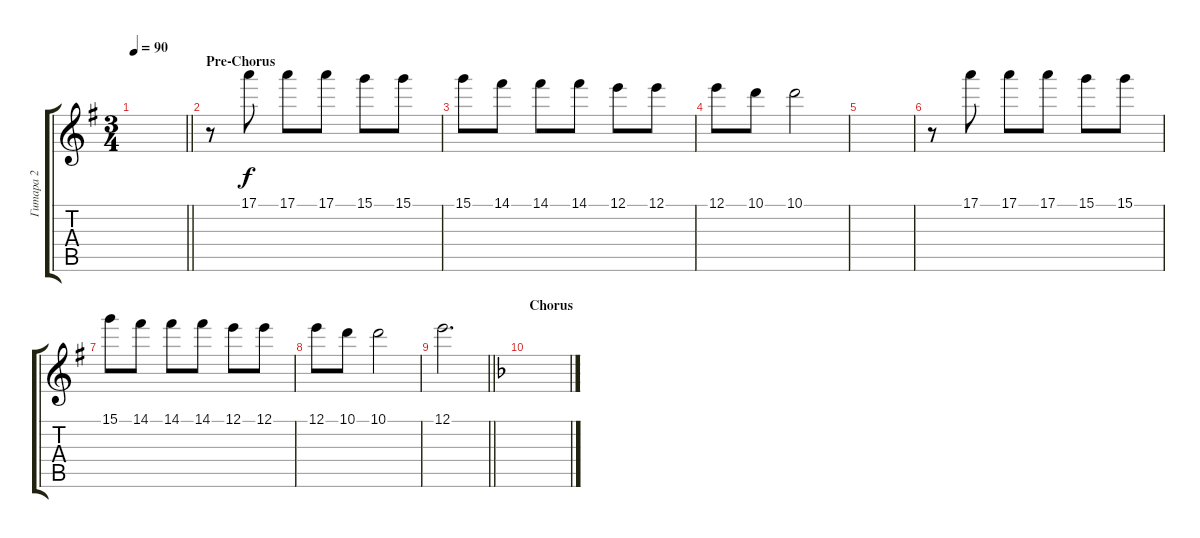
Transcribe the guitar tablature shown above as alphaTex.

\track ("Гитара 2" "Гитара 2") {instrument acousticguitarsteel}
\staff {score tabs}
\tuning (E4 B3 G3 D3 A2 E2) {hide}
\ts (3 4)
\tempo 90
\clef g2
\barLineRight lightlight
\ks eminor
|
\section ("" "Pre-Chorus")
r.8 17.1.8 17.1.8 17.1.8 15.1.8 15.1.8 |
15.1.8 14.1.8 14.1.8 14.1.8 12.1.8 12.1.8 |
12.1.8 10.1.8 10.1.2 |
|
r.8 17.1.8 17.1.8 17.1.8 15.1.8 15.1.8 |
15.1.8 14.1.8 14.1.8 14.1.8 12.1.8 12.1.8 |
12.1.8 10.1.8 10.1.2 |
\barLineRight lightlight
12.1.2{d} |
\section ("" "Chorus")
\ks dminor
